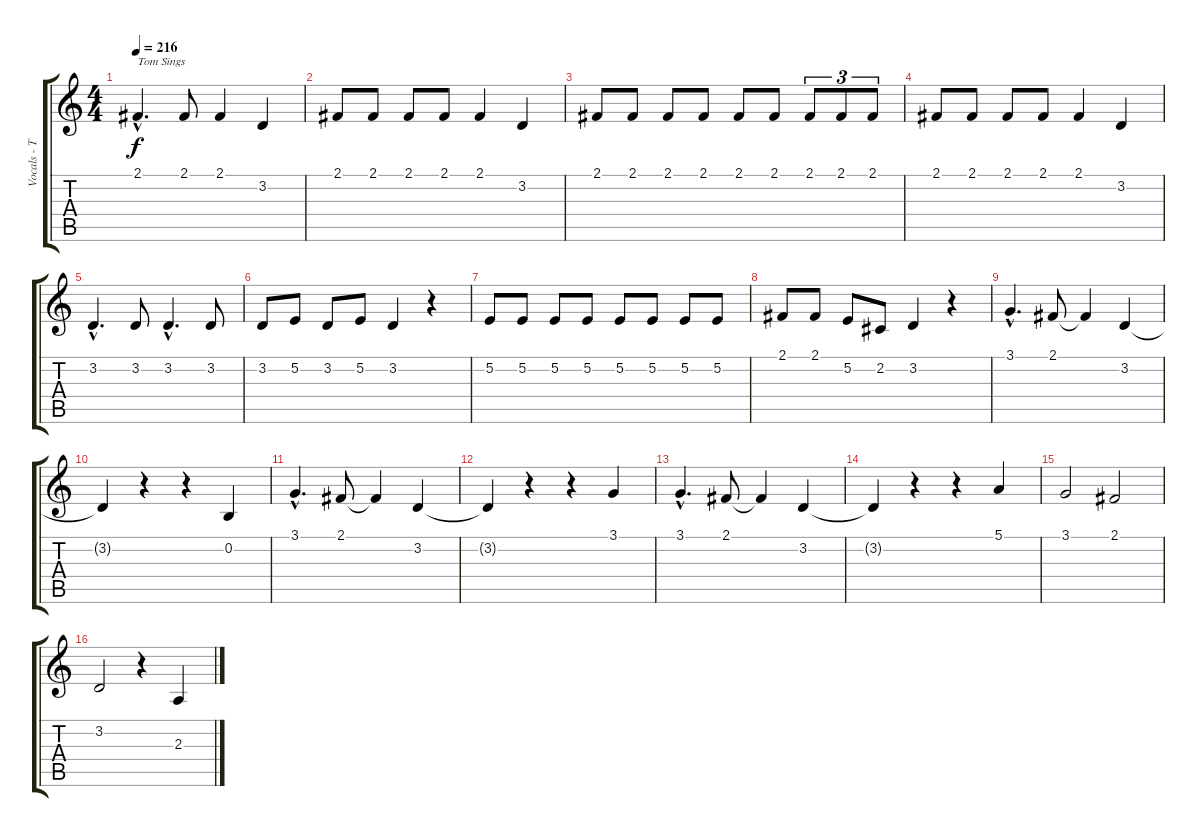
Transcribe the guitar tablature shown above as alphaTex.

\track ("Vocals - Tom/Mark" "Vocals - T") {instrument altosax}
\staff {score tabs}
\tuning (E4 B3 G3 D3 A2 E2) {hide}
\ts (4 4)
\tempo 216
\clef g2
\ks c
2.1{hac}.4{d txt "Tom Sings" dy f instrument altosax} 2.1.8 2.1.4 3.2.4 |
2.1.8 2.1.8 2.1.8 2.1.8 2.1.4 3.2.4 |
2.1.8 2.1.8 2.1.8 2.1.8 2.1.8 2.1.8 2.1.8{tu (3 2)} 2.1.8{tu (3 2)} 2.1.8{tu (3 2)} |
2.1.8 2.1.8 2.1.8 2.1.8 2.1.4 3.2.4 |
3.2{hac}.4{d} 3.2.8 3.2{hac}.4{d} 3.2.8 |
3.2.8 5.2.8 3.2.8 5.2.8 3.2.4 r.4 |
5.2.8 5.2.8 5.2.8 5.2.8 5.2.8 5.2.8 5.2.8 5.2.8 |
2.1.8 2.1.8 5.2.8 2.2.8 3.2.4 r.4 |
3.1{hac}.4{d} 2.1.8 2.1{t}.4 3.2.4 |
3.2{t}.4 r.4 r.4 0.2.4 |
3.1{hac}.4{d} 2.1.8 2.1{t}.4 3.2.4 |
3.2{t}.4 r.4 r.4 3.1.4 |
3.1{hac}.4{d} 2.1.8 2.1{t}.4 3.2.4 |
3.2{t}.4 r.4 r.4 5.1.4 |
3.1.2 2.1.2 |
3.2.2 r.4 2.3.4
